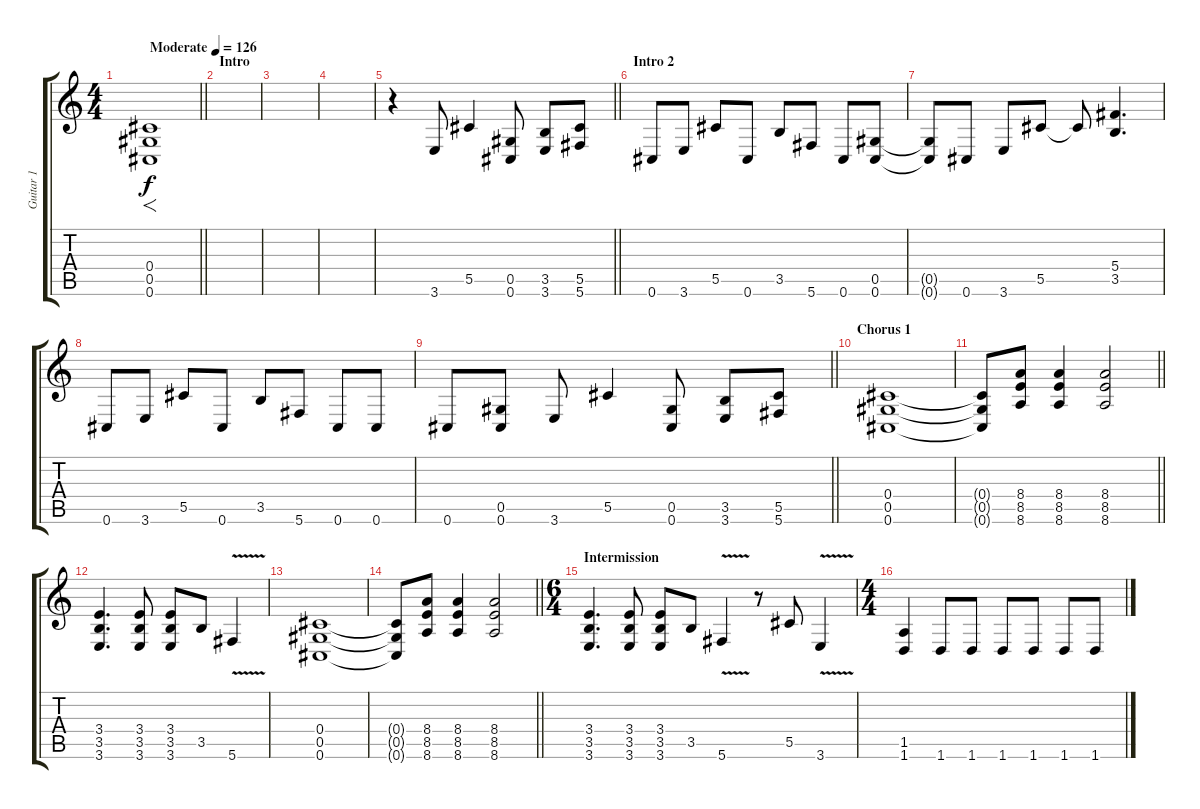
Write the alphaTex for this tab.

\track ("Guitar 1" "Guitar 1") {instrument distortionguitar}
\staff {score tabs}
\tuning (Eb4 Bb3 Gb3 Db3 Ab2 Db2) {hide}
\ts (4 4)
\tempo (126 "Moderate")
\clef g2
\barLineRight lightlight
\ks c
(0.4 0.5 0.6).1{f dy f instrument distortionguitar} |
\section ("" "Intro")
|
|
|
\barLineRight lightlight
r.4 3.6.8 5.5.4 (0.5 0.6).8 (3.5 3.6).8 (5.5 5.6).8 |
\section ("" "Intro 2")
0.6.8 3.6.8 5.5.8 0.6.8 3.5.8 5.6.8 0.6.8 (0.5 0.6).8 |
(0.5{t} 0.6{t}).8 0.6.8 3.6.8 5.5.8 5.5{t}.8 (5.4 3.5).4{d} |
0.6.8 3.6.8 5.5.8 0.6.8 3.5.8 5.6.8 0.6.8 0.6.8 |
\barLineRight lightlight
0.6.8 (0.5 0.6).8 3.6.8 5.5.4 (0.5 0.6).8 (3.5 3.6).8 (5.5 5.6).8 |
\section ("" "Chorus 1")
(0.4 0.5 0.6).1 |
\barLineRight lightlight
(0.4{t} 0.5{t} 0.6{t}).8 (8.4 8.5 8.6).8 (8.4 8.5 8.6).4 (8.4 8.5 8.6).2 |
(3.4 3.5 3.6).4{d} (3.4 3.5 3.6).8 (3.4 3.5 3.6).8 3.5.8 5.6{v}.4 |
(0.4 0.5 0.6).1 |
\barLineRight lightlight
(0.4{t} 0.5{t} 0.6{t}).8 (8.4 8.5 8.6).8 (8.4 8.5 8.6).4 (8.4 8.5 8.6).2 |
\ts (6 4)
\section ("" "Intermission")
(3.4 3.5 3.6).4{d} (3.4 3.5 3.6).8 (3.4 3.5 3.6).8 3.5.8 5.6{v}.4 r.8 5.5.8 3.6{v}.4 |
\ts (4 4)
(1.5 1.6).4 1.6.8 1.6.8 1.6.8 1.6.8 1.6.8 1.6.8
